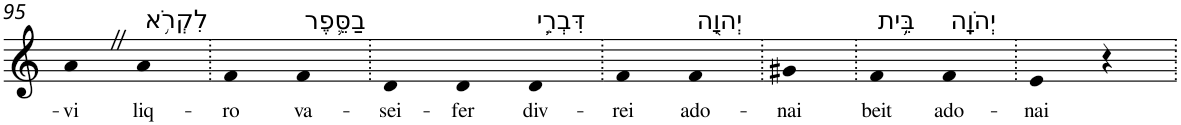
**kern	**text
*part1	*part1
*staff1	*staff1
*I"Piano	*
*I'Pno	*
!!LO:PB:g=z
*clefG2	*
*k[]	*
=95	=95
!	!LO:LY:b
4aZ	-vi
!LO:TX:a:t=לִקְרֹ֥א	!
!	!LO:LY:b
4a	liq-
=96.	=96.
!	!LO:LY:b
4f	-ro
!LO:TX:a:t=בַסֵּ֛פֶר	!
!	!LO:LY:b
4f	va-
=97.	=97.
!	!LO:LY:b
4d	-sei-
!	!LO:LY:b
4d	-fer
!LO:TX:a:t=דִּבְרֵ֥י	!
!	!LO:LY:b
4d	div-
=98.	=98.
!	!LO:LY:b
4f	-rei
!LO:TX:a:t=יְהוָ֖ה	!
!	!LO:LY:b
4f	ado-
=99.	=99.
!	!LO:LY:b
4g#X	-nai
=100.	=100.
!LO:TX:a:t=בֵּ֥ית	!
!	!LO:LY:b
4f	beit
!LO:TX:a:t=יְהֹוָֽה	!
!	!LO:LY:b
4f	ado-
=101.	=101.
!	!LO:LY:b
4e	-nai
4r	.
=.	=.
*-	*-
